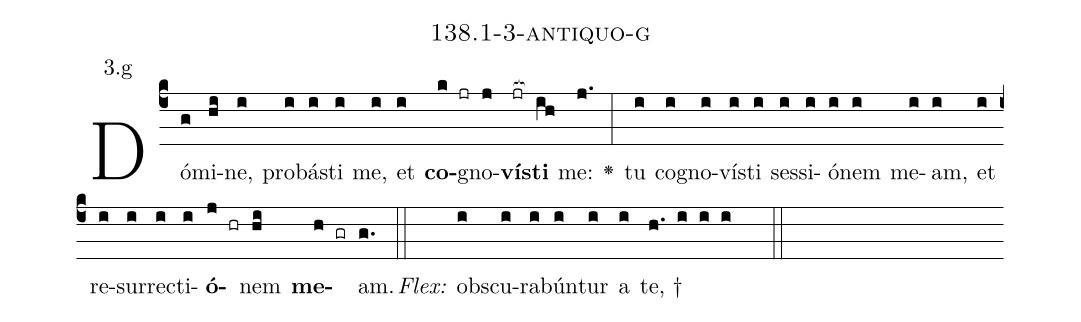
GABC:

name: 138.1-3-antiquo-g;
annotation: 3.g;
%%
(c4)Dó(g)mi(hi)ne,(i) pro(i)bás(i)ti(i) me,(i) et(i) <b>co</b>(k jr)gno(j)<b>vís</b>(jr[ocb:1{])<b>ti</b>(ih[ocb:0}]) me:(j.) <v>\greheightstar</v>(:) tu(i) co(i)gno(i)vís(i)ti(i) ses(i)si(i)ó(i)nem(i) me(i)am,(i) et(i) re(i)sur(i)rec(i)ti(i)<b>ó</b>(j hr)nem(hi) <b>me</b>(h gr)am.(g.) (::)
<i>Flex:</i>()  obs(i)cu(i)ra(i)bún(i)tur(i) a(i) te, †(h. i i i  ::)

%E(i) u(i) o(j) u(hi) a(h) e.(g.) (::)
